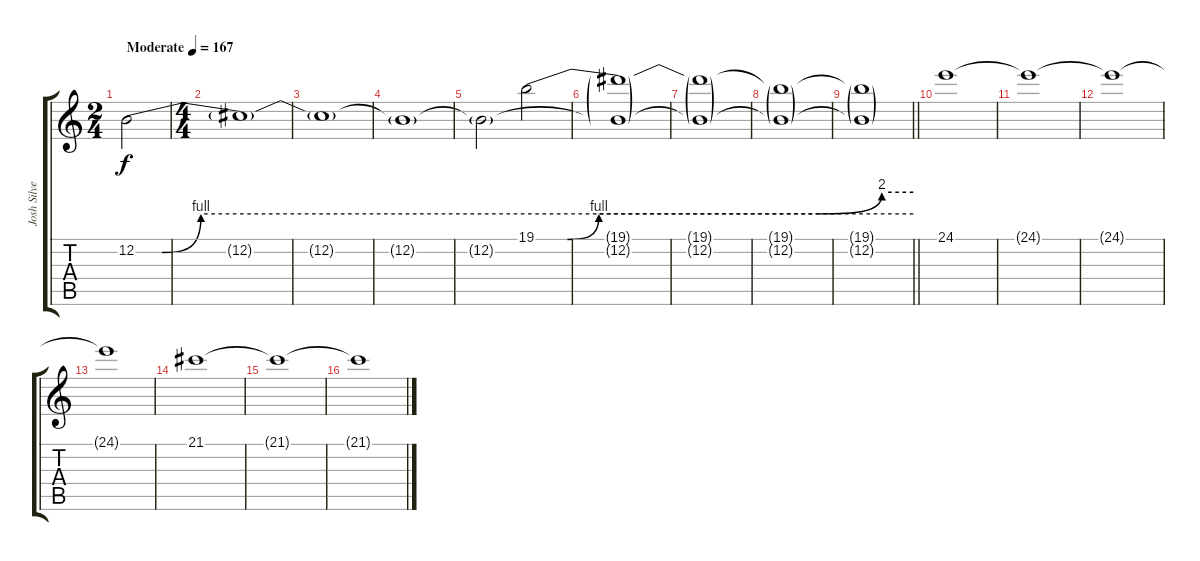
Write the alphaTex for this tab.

\track ("Josh Silver" "Josh Silve") {instrument synthvoice}
\staff {score tabs}
\tuning (E4 B3 G3 D3 A2 E2) {hide}
\ts (2 4)
\tempo (167 "Moderate")
\clef g2
\ks c
12.2{be (custom 0 0 2 0 5 4 60 4)}.2{dy f instrument synthvoice} |
\ts (4 4)
12.2{t}.1 |
12.2{t}.1 |
12.2{t}.1 |
12.2{t}.2 19.1{be (custom 0 0 5 0 10 4 45 4 55 8 60 8)}.2 |
(19.1{t} 12.2{t}).1 |
(19.1{t} 12.2{t}).1 |
(19.1{t} 12.2{t}).1 |
\barLineRight lightlight
(19.1{t} 12.2{t}).1 |
\section ("" "")
24.1.1{volume 4} |
24.1{t}.1 |
24.1{t}.1 |
24.1{t}.1 |
21.1.1 |
21.1{t}.1 |
21.1{t}.1
